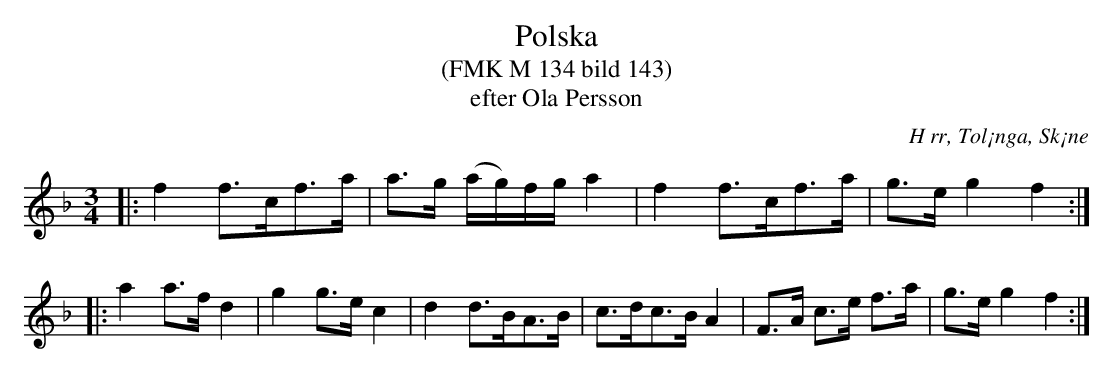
X:1
T:Polska
T:(FMK M 134 bild 143)
T:efter Ola Persson
O:H rr, Tol¡nga, Sk¡ne
M:3/4
L:1/8
K:F
|: f2 f>cf>a | a>g (a/g/)f/g/ a2 | f2 f>cf>a | g>e g2 f2 :|
|: a2 a>f d2 | g2 g>e c2 | d2 d>BA>B | c>dc>B A2 | F>A c>e f>a | g>e g2 f2 :|
